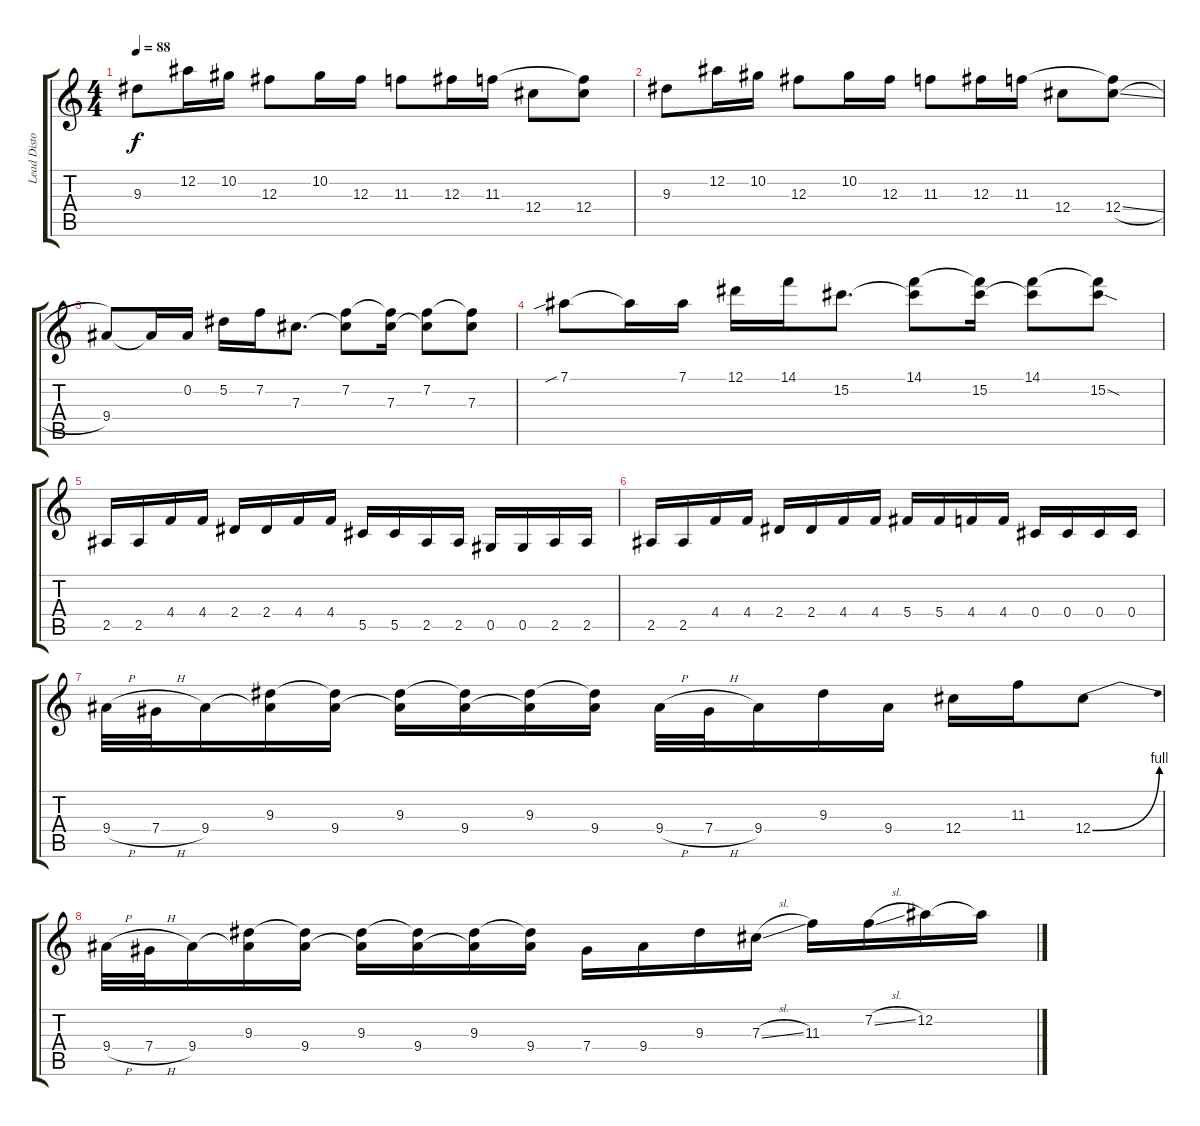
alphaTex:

\track ("Lead Disto" "Lead Disto") {instrument overdrivenguitar}
\staff {score tabs}
\tuning (Eb4 Bb3 Gb3 Db3 Ab2 Eb2) {hide}
\ts (4 4)
\tempo 88
\clef g2
\ks c
9.3.8{dy f} 12.2.16 10.2.16 12.3.8 10.2.16 12.3.16 11.3.8 12.3.16 11.3.16 12.4.8 (11.3{t} 12.4).8 |
9.3.8 12.2.16 10.2.16 12.3.8 10.2.16 12.3.16 11.3.8 12.3.16 11.3.16 12.4.8 (11.3{t} 12.4{sl}).8 |
9.4.8 9.4{t}.16 0.2.16 5.2.16 7.2.16 7.3.8{d} (7.2 7.3{t}).8 (7.2{t} 7.3).16 (7.2 7.3{t}).8 (7.2{t} 7.3).8 |
7.1{sib}.8 7.1{t}.16 7.1.16 12.1.16 14.1.16 15.2.8{d} (14.1 15.2{t}).8 (14.1{t} 15.2).16 (14.1 15.2{t}).8 (14.1{t} 15.2{sod}).8 |
2.5.16 2.5.16 4.4.16 4.4.16 2.4.16 2.4.16 4.4.16 4.4.16 5.5.16 5.5.16 2.5.16 2.5.16 0.5.16 0.5.16 2.5.16 2.5.16 |
2.5.16 2.5.16 4.4.16 4.4.16 2.4.16 2.4.16 4.4.16 4.4.16 5.4.16 5.4.16 4.4.16 4.4.16 0.4.16 0.4.16 0.4.16 0.4.16 |
9.4{h}.32 7.4{h}.32 9.4.16 (9.3 9.4{t}).16 (9.3{t} 9.4).16 (9.3 9.4{t}).16 (9.3{t} 9.4).16 (9.3 9.4{t}).16 (9.3{t} 9.4).16 9.4{h}.32 7.4{h}.32 9.4.16 9.3.16 9.4.16 12.4.16 11.3.16 12.4{be (bend 0 0 60 4)}.8 |
9.4{h}.32 7.4{h}.32 9.4.16 (9.3 9.4{t}).16 (9.3{t} 9.4).16 (9.3 9.4{t}).16 (9.3{t} 9.4).16 (9.3 9.4{t}).16 (9.3{t} 9.4).16 7.4.16 9.4.16 9.3.16 7.3{sl}.16 11.3.16 7.2{sl}.16 12.2.16 12.2{t}.16
